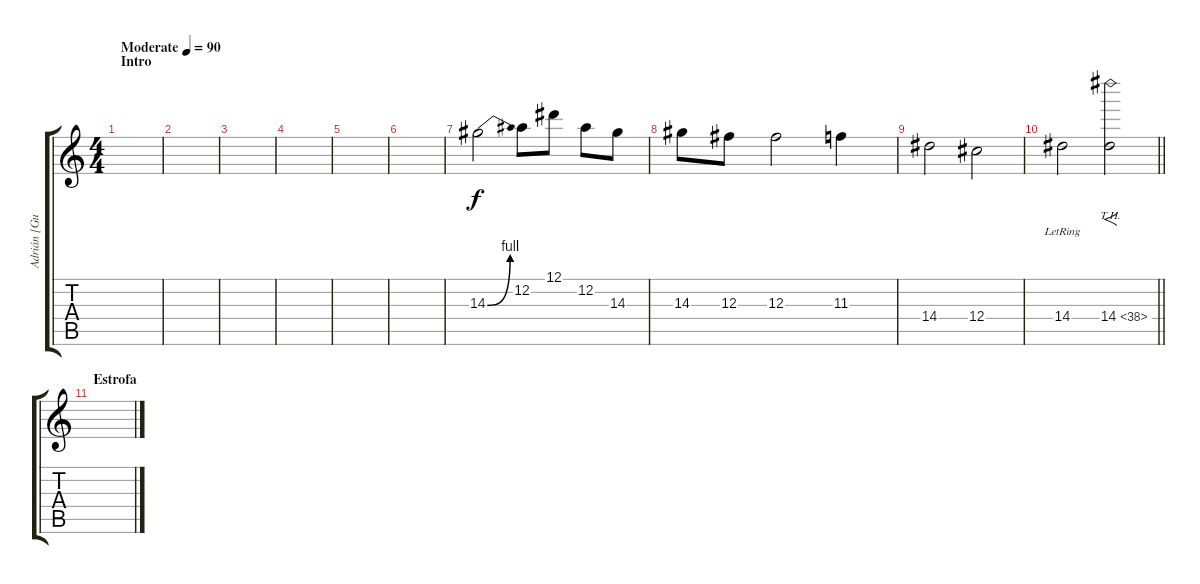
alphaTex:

\track ("Adrián [Guitar 2]" "Adrián [Gu") {instrument distortionguitar}
\staff {score tabs}
\tuning (Eb4 Bb3 Gb3 Db3 Ab2 Eb2) {hide}
\ts (4 4)
\section ("" "Intro")
\tempo (90 "Moderate")
\clef g2
\ks c
|
|
|
|
|
|
14.3{be (bend 0 0 60 4)}.2 12.2.8 12.1.8 12.2.8 14.3.8 |
14.3.8 12.3.8 12.3.2 11.3.4 |
14.4.2 12.4.2 |
\barLineRight lightlight
14.4{lr}.2 14.4{th 24}.2{f} |
\section ("" "Estrofa")
